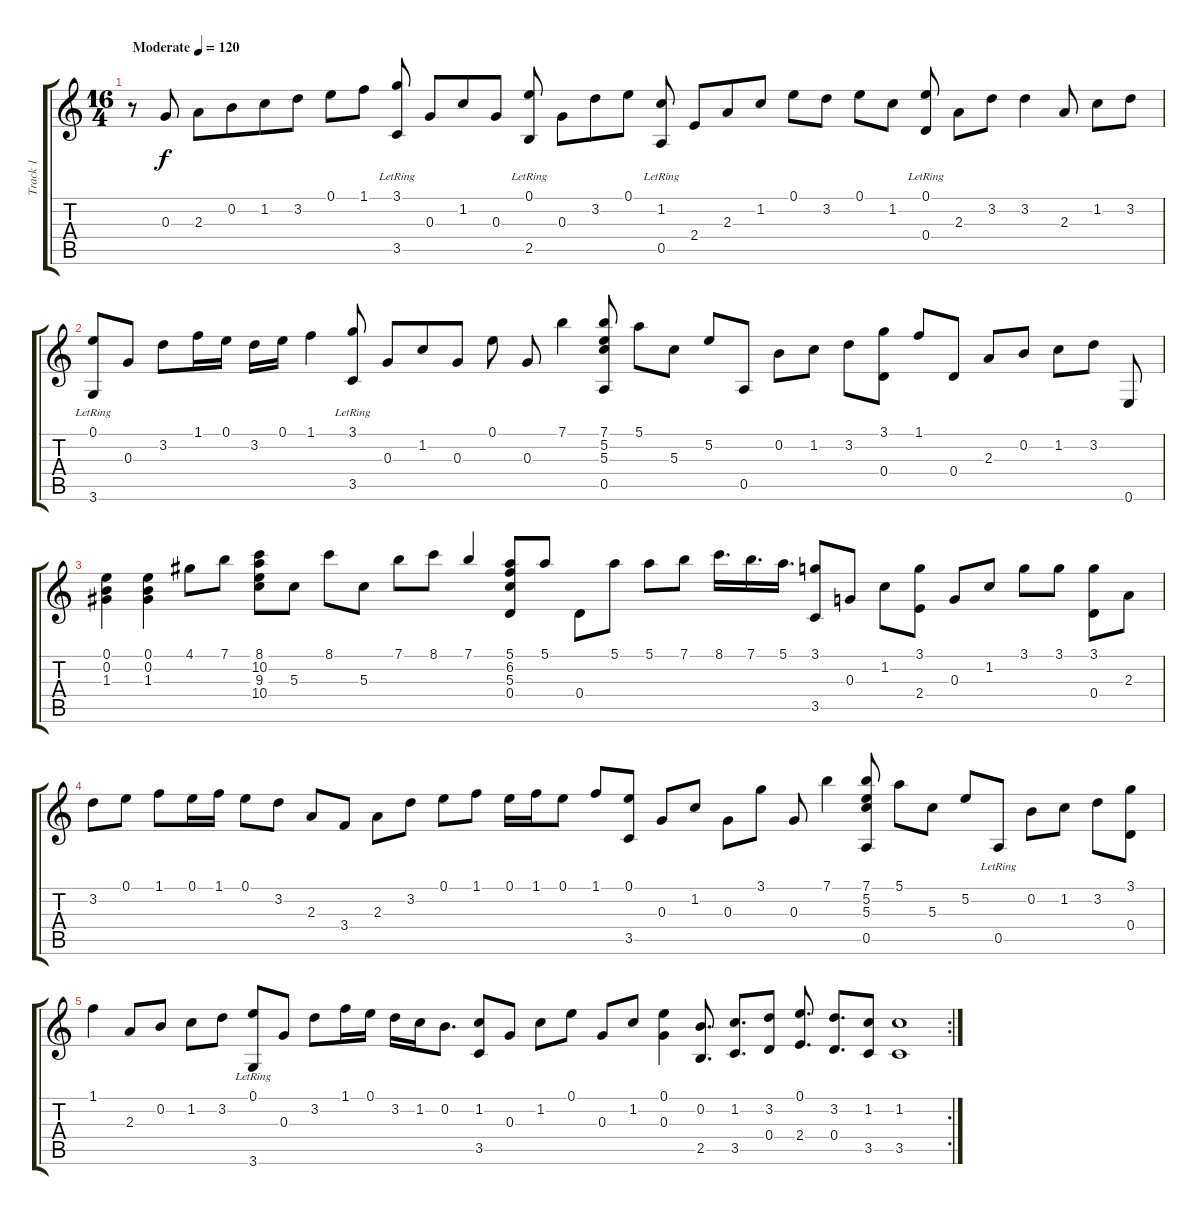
\track ("Track 1" "Track 1") {instrument acousticguitarsteel}
\staff {score tabs}
\tuning (E4 B3 G3 D3 A2 E2) {hide}
\ts (16 4)
\tempo (120 "Moderate")
\clef g2
\ks c
r.8{dy f instrument acousticguitarsteel} 0.3.8 2.3.8 0.2.8{beam merge} 1.2.8{beam merge} 3.2.8 0.1.8 1.1.8 (3.1{lr} 3.5{lr}).8{beam split} 0.3.8{beam merge} 1.2.8 0.3.8 (0.1{lr} 2.5{lr}).8{beam split} 0.3.8{beam merge} 3.2.8 0.1.8 (1.2{lr} 0.5{lr}).8{beam split} 2.4.8{beam merge} 2.3.8 1.2.8 0.1.8 3.2.8 0.1.8 1.2.8 (0.1{lr} 0.4{lr}).8{beam split} 2.3.8{beam merge} 3.2.8 3.2.4 2.3.8 1.2.8 3.2.8 |
(0.1{lr} 3.6{lr}).8 0.3.8 3.2.8 1.1.16 0.1.16 3.2.16 0.1.16 1.1.4 (3.1{lr} 3.5{lr}).8 0.3.8 1.2.8{beam merge} 0.3.8{beam split} 0.1.8 0.3.8 7.1.4 (7.1 5.2 5.3 0.5).8 5.1.8 5.3.8 5.2.8 0.5.8 0.2.8 1.2.8 3.2.8 (3.1 0.4).8 1.1.8 0.4.8 2.3.8 0.2.8 1.2.8 3.2.8 0.6.8 |
(0.1 0.2 1.3).4 (0.1 0.2 1.3).4 4.1.8 7.1.8 (8.1 10.2 9.3 10.4).8 5.3.8 8.1.8 5.3.8 7.1.8 8.1.8 7.1.4{beam Up} (5.1 6.2 5.3 0.4).8{beam Up} 5.1.8 0.4.8 5.1.8 5.1.8 7.1.8 8.1.16{d} 7.1.16{d} 5.1.16{d} (3.1 3.5).8 0.3.8 1.2.8 (3.1 2.4).8 0.3.8 1.2.8 3.1.8 3.1.8 (3.1 0.4).8 2.3.8 |
3.2.8 0.1.8 1.1.8 0.1.16 1.1.16 0.1.8 3.2.8 2.3.8 3.4.8 2.3.8 3.2.8 0.1.8 1.1.8 0.1.16 1.1.16 0.1.8 1.1.8 (0.1 3.5).8 0.3.8 1.2.8 0.3.8 3.1.8 0.3.8 7.1.4 (7.1 5.2 5.3 0.5).8 5.1.8 5.3.8 5.2.8 0.5{lr}.8 0.2.8 1.2.8 3.2.8 (3.1 0.4).8 |
\rc 2
1.1.4 2.3.8 0.2.8 1.2.8 3.2.8 (0.1{lr} 3.6{lr}).8 0.3.8 3.2.8 1.1.16 0.1.16 3.2.16 1.2.16 0.2.8{d} (1.2 3.5).8 0.3.8 1.2.8 0.1.8 0.3.8 1.2.8 (0.1 0.3).4 (0.2 2.5).8{d} (1.2 3.5).8{d} (3.2 0.4).8 (0.1 2.4).8{d} (3.2 0.4).8{d} (1.2 3.5).8 (1.2 3.5).1
